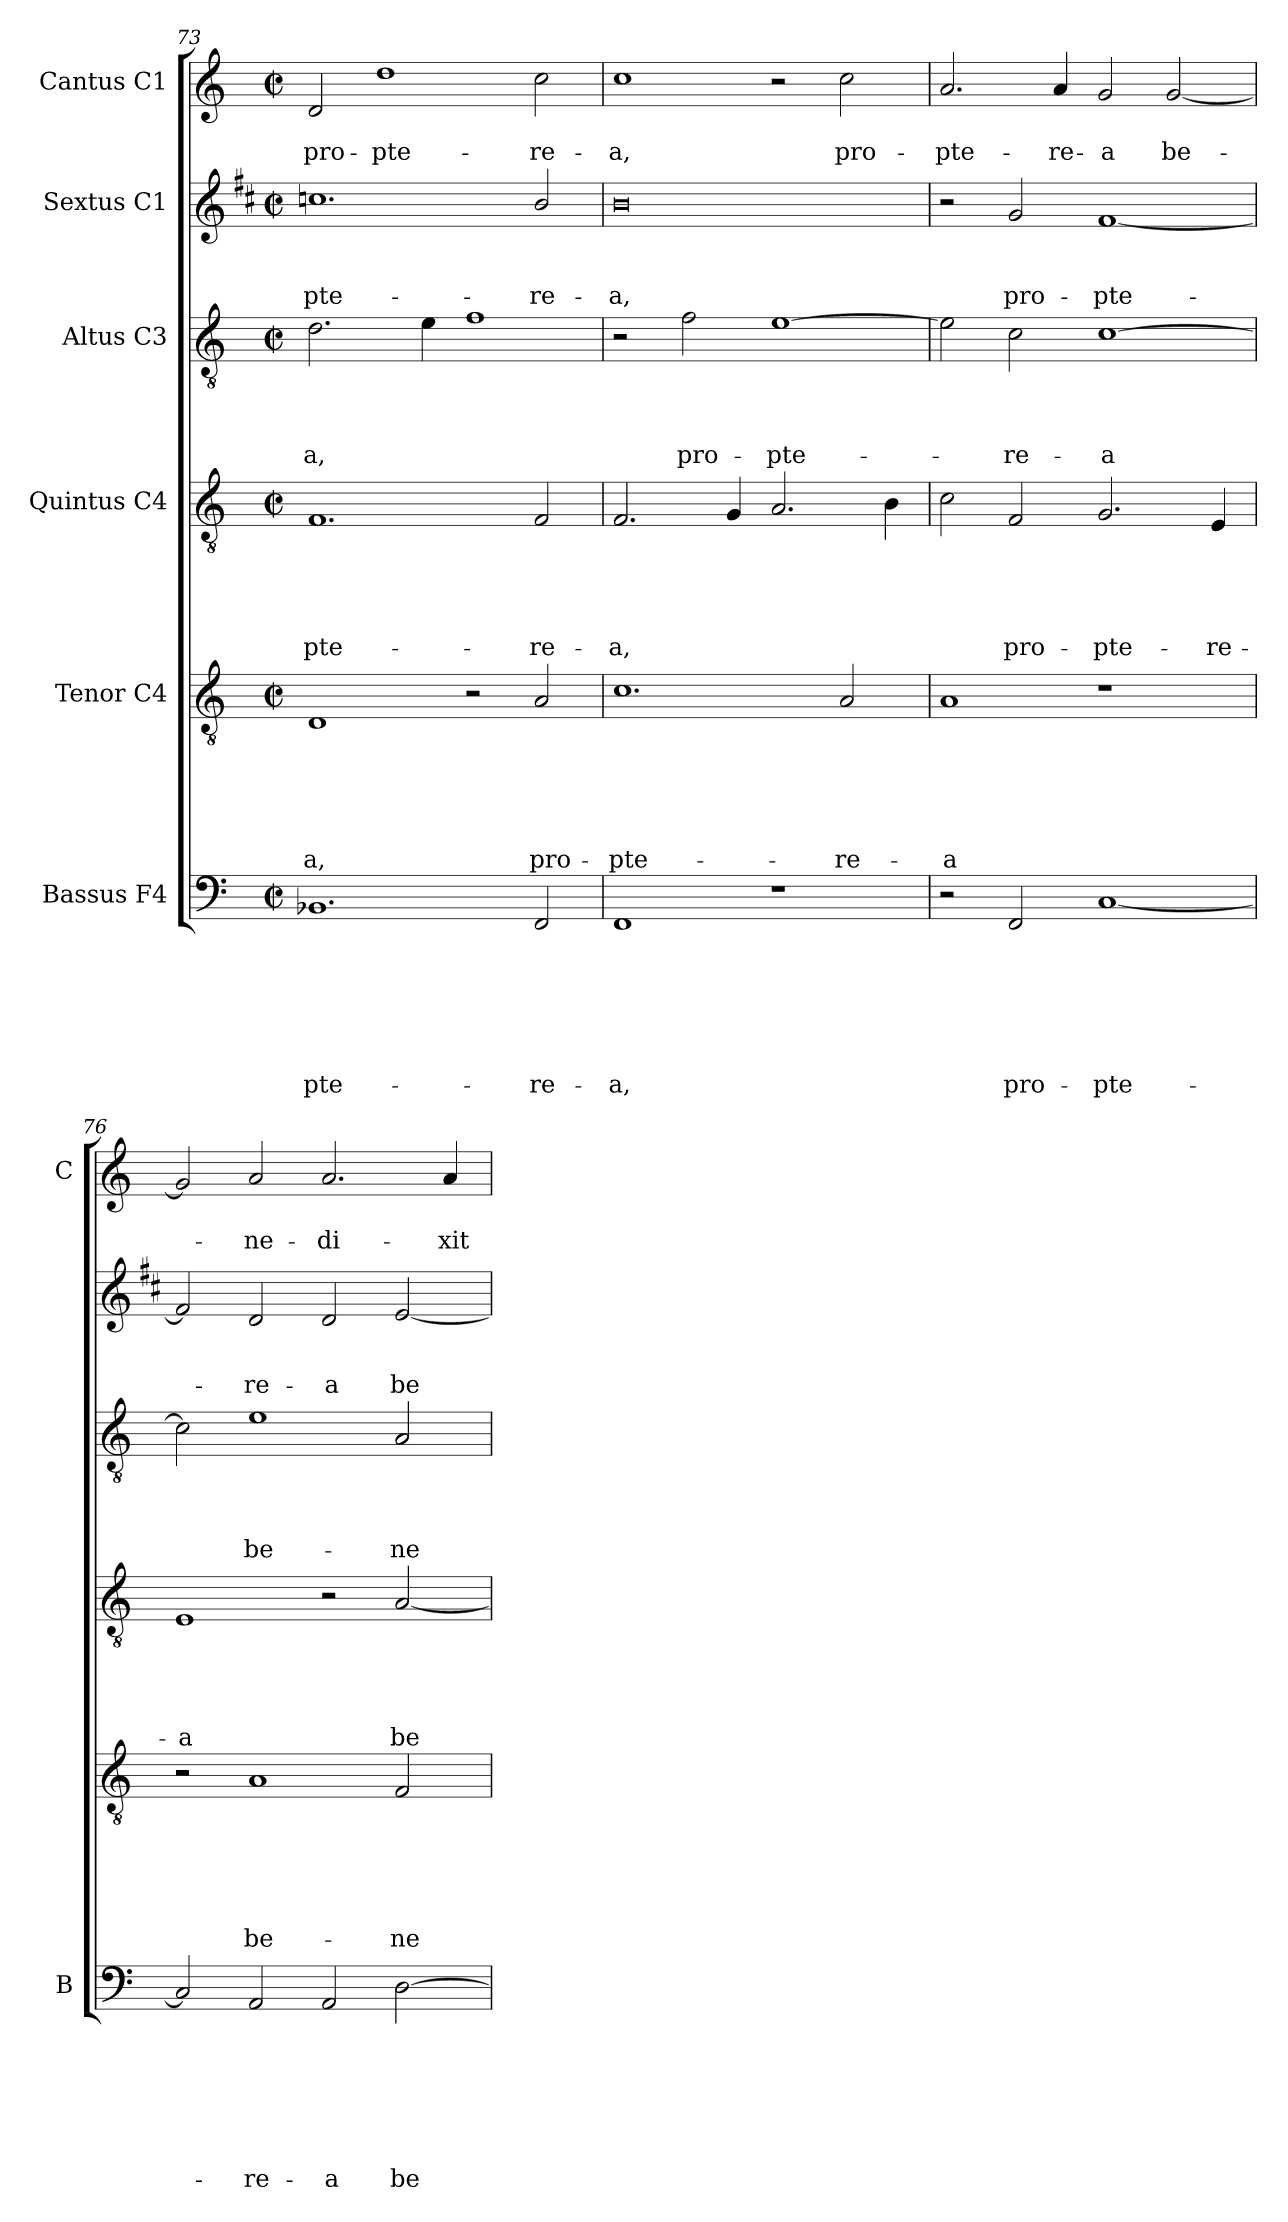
**kern	**text	**text	**text	**text	**text	**text	**text	**kern	**text	**text	**text	**text	**text	**text	**kern	**text	**text	**text	**text	**text	**kern	**text	**text	**text	**text	**kern	**text	**text	**text	**kern	**text	**text
*part6	*part6	*part6	*part6	*part6	*part6	*part6	*part6	*part5	*part5	*part5	*part5	*part5	*part5	*part5	*part4	*part4	*part4	*part4	*part4	*part4	*part3	*part3	*part3	*part3	*part3	*part2	*part2	*part2	*part2	*part1	*part1	*part1
*staff6	*staff6	*staff6	*staff6	*staff6	*staff6	*staff6	*staff6	*staff5	*staff5	*staff5	*staff5	*staff5	*staff5	*staff5	*staff4	*staff4	*staff4	*staff4	*staff4	*staff4	*staff3	*staff3	*staff3	*staff3	*staff3	*staff2	*staff2	*staff2	*staff2	*staff1	*staff1	*staff1
*I"Bassus F4	*	*	*	*	*	*	*	*I"Tenor C4	*	*	*	*	*	*	*I"Quintus C4	*	*	*	*	*	*I"Altus C3	*	*	*	*	*I"Sextus C1	*	*	*	*I"Cantus C1	*	*
*I'B	*	*	*	*	*	*	*	*	*	*	*	*	*	*	*	*	*	*	*	*	*	*	*	*	*	*	*	*	*	*I'C	*	*
*clefF4	*	*	*	*	*	*	*	*clefGv2	*	*	*	*	*	*	*clefGv2	*	*	*	*	*	*clefGv2	*	*	*	*	*clefG2	*	*	*	*clefG2	*	*
*	*	*	*	*	*	*	*	*	*	*	*	*	*	*	*	*	*	*	*	*	*	*	*	*	*	*ITrd1c2	*	*	*	*	*	*
*k[]	*	*	*	*	*	*	*	*k[]	*	*	*	*	*	*	*k[]	*	*	*	*	*	*k[]	*	*	*	*	*k[]	*	*	*	*k[]	*	*
*C:	*	*	*	*	*	*	*	*C:	*	*	*	*	*	*	*C:	*	*	*	*	*	*C:	*	*	*	*	*C:	*	*	*	*C:	*	*
*M2/2	*	*	*	*	*	*	*	*M2/2	*	*	*	*	*	*	*M2/2	*	*	*	*	*	*M2/2	*	*	*	*	*M2/2	*	*	*	*M2/2	*	*
*met(c|)	*	*	*	*	*	*	*	*met(c|)	*	*	*	*	*	*	*met(c|)	*	*	*	*	*	*met(c|)	*	*	*	*	*met(c|)	*	*	*	*met(c|)	*	*
=73	=73	=73	=73	=73	=73	=73	=73	=73	=73	=73	=73	=73	=73	=73	=73	=73	=73	=73	=73	=73	=73	=73	=73	=73	=73	=73	=73	=73	=73	=73	=73	=73
!	!	!	!	!	!	!	!LO:LY:b	!	!	!	!	!	!	!LO:LY:b	!	!	!	!	!	!LO:LY:b	!	!	!	!	!LO:LY:b	!	!	!	!LO:LY:b	!	!	!LO:LY:b
1.BB-X	.	.	.	.	.	.	-pte-	1D	.	.	.	.	.	-a,	1.F	.	.	.	.	-pte-	2.d\	.	.	.	-a,	1.b-X	.	.	-pte-	2d/	.	pro-
!	!	!	!	!	!	!	!	!	!	!	!	!	!	!	!	!	!	!	!	!	!	!	!	!	!	!	!	!	!	!	!	!LO:LY:b
.	.	.	.	.	.	.	.	.	.	.	.	.	.	.	.	.	.	.	.	.	.	.	.	.	.	.	.	.	.	1dd	.	-pte-
.	.	.	.	.	.	.	.	.	.	.	.	.	.	.	.	.	.	.	.	.	4e\	.	.	.	.	.	.	.	.	.	.	.
.	.	.	.	.	.	.	.	2r	.	.	.	.	.	.	.	.	.	.	.	.	1f	.	.	.	.	.	.	.	.	.	.	.
!	!	!	!	!	!	!	!LO:LY:b	!	!	!	!	!	!	!LO:LY:b	!	!	!	!	!	!LO:LY:b	!	!	!	!	!	!	!	!	!LO:LY:b	!	!	!LO:LY:b
2FF/	.	.	.	.	.	.	-re-	2A/	.	.	.	.	.	pro-	2F/	.	.	.	.	-re-	.	.	.	.	.	2a/	.	.	-re-	2cc\	.	-re-
!!LO:LB:g=z
=74	=74	=74	=74	=74	=74	=74	=74	=74	=74	=74	=74	=74	=74	=74	=74	=74	=74	=74	=74	=74	=74	=74	=74	=74	=74	=74	=74	=74	=74	=74	=74	=74
!	!	!	!	!	!	!	!LO:LY:b	!	!	!	!	!	!	!LO:LY:b	!	!	!	!	!	!LO:LY:b	!	!	!	!	!	!	!	!	!LO:LY:b	!	!	!LO:LY:b
1FF	.	.	.	.	.	.	-a,	1.c	.	.	.	.	.	-pte-	2.F/	.	.	.	.	-a,	2r	.	.	.	.	0a	.	.	-a,	1cc	.	-a,
!	!	!	!	!	!	!	!	!	!	!	!	!	!	!	!	!	!	!	!	!	!	!	!	!	!LO:LY:b	!	!	!	!	!	!	!
.	.	.	.	.	.	.	.	.	.	.	.	.	.	.	.	.	.	.	.	.	2f\	.	.	.	pro-	.	.	.	.	.	.	.
.	.	.	.	.	.	.	.	.	.	.	.	.	.	.	4G/	.	.	.	.	.	.	.	.	.	.	.	.	.	.	.	.	.
!	!	!	!	!	!	!	!	!	!	!	!	!	!	!	!	!	!	!	!	!	!	!	!	!	!LO:LY:b	!	!	!	!	!	!	!
1r	.	.	.	.	.	.	.	.	.	.	.	.	.	.	2.A/	.	.	.	.	.	[1e	.	.	.	-pte-	.	.	.	.	2r	.	.
!	!	!	!	!	!	!	!	!	!	!	!	!	!	!LO:LY:b	!	!	!	!	!	!	!	!	!	!	!	!	!	!	!	!	!	!LO:LY:b
.	.	.	.	.	.	.	.	2A/	.	.	.	.	.	-re-	.	.	.	.	.	.	.	.	.	.	.	.	.	.	.	2cc\	.	pro-
.	.	.	.	.	.	.	.	.	.	.	.	.	.	.	4B\	.	.	.	.	.	.	.	.	.	.	.	.	.	.	.	.	.
=75	=75	=75	=75	=75	=75	=75	=75	=75	=75	=75	=75	=75	=75	=75	=75	=75	=75	=75	=75	=75	=75	=75	=75	=75	=75	=75	=75	=75	=75	=75	=75	=75
!	!	!	!	!	!	!	!	!	!	!	!	!	!	!LO:LY:b	!	!	!	!	!	!	!	!	!	!	!	!	!	!	!	!	!	!LO:LY:b
2r	.	.	.	.	.	.	.	1A	.	.	.	.	.	-a	2c\	.	.	.	.	.	2e\]	.	.	.	.	2r	.	.	.	2.a/	.	-pte-
!	!	!	!	!	!	!	!LO:LY:b	!	!	!	!	!	!	!	!	!	!	!	!	!LO:LY:b	!	!	!	!	!LO:LY:b	!	!	!	!LO:LY:b	!	!	!
2FF/	.	.	.	.	.	.	pro-	.	.	.	.	.	.	.	2F/	.	.	.	.	pro-	2c\	.	.	.	-re-	2f/	.	.	pro-	.	.	.
!	!	!	!	!	!	!	!	!	!	!	!	!	!	!	!	!	!	!	!	!	!	!	!	!	!	!	!	!	!	!	!	!LO:LY:b
.	.	.	.	.	.	.	.	.	.	.	.	.	.	.	.	.	.	.	.	.	.	.	.	.	.	.	.	.	.	4a/	.	-re-
!	!	!	!	!	!	!	!LO:LY:b	!	!	!	!	!	!	!	!	!	!	!	!	!LO:LY:b	!	!	!	!	!LO:LY:b	!	!	!	!LO:LY:b	!	!	!LO:LY:b
[1C	.	.	.	.	.	.	-pte-	1r	.	.	.	.	.	.	2.G/	.	.	.	.	-pte-	[1c	.	.	.	-a	[1e	.	.	-pte-	2g/	.	-a
!	!	!	!	!	!	!	!	!	!	!	!	!	!	!	!	!	!	!	!	!	!	!	!	!	!	!	!	!	!	!	!	!LO:LY:b
.	.	.	.	.	.	.	.	.	.	.	.	.	.	.	.	.	.	.	.	.	.	.	.	.	.	.	.	.	.	[2g/	.	be-
!	!	!	!	!	!	!	!	!	!	!	!	!	!	!	!	!	!	!	!	!LO:LY:b	!	!	!	!	!	!	!	!	!	!	!	!
.	.	.	.	.	.	.	.	.	.	.	.	.	.	.	4E/	.	.	.	.	-re-	.	.	.	.	.	.	.	.	.	.	.	.
=76	=76	=76	=76	=76	=76	=76	=76	=76	=76	=76	=76	=76	=76	=76	=76	=76	=76	=76	=76	=76	=76	=76	=76	=76	=76	=76	=76	=76	=76	=76	=76	=76
!	!	!	!	!	!	!	!	!	!	!	!	!	!	!	!	!	!	!	!	!LO:LY:b	!	!	!	!	!	!	!	!	!	!	!	!
2C/]	.	.	.	.	.	.	.	2r	.	.	.	.	.	.	1E	.	.	.	.	-a	2c\]	.	.	.	.	2e/]	.	.	.	2g/]	.	.
!	!	!	!	!	!	!	!LO:LY:b	!	!	!	!	!	!	!LO:LY:b	!	!	!	!	!	!	!	!	!	!	!LO:LY:b	!	!	!	!LO:LY:b	!	!	!LO:LY:b
2AA/	.	.	.	.	.	.	-re-	1A	.	.	.	.	.	be-	.	.	.	.	.	.	1e	.	.	.	be-	2c/	.	.	-re-	2a/	.	-ne-
!	!	!	!	!	!	!	!LO:LY:b	!	!	!	!	!	!	!	!	!	!	!	!	!	!	!	!	!	!	!	!	!	!LO:LY:b	!	!	!LO:LY:b
2AA/	.	.	.	.	.	.	-a	.	.	.	.	.	.	.	2r	.	.	.	.	.	.	.	.	.	.	2c/	.	.	-a	2.a/	.	-di-
!	!	!	!	!	!	!	!LO:LY:b	!	!	!	!	!	!	!LO:LY:b	!	!	!	!	!	!LO:LY:b	!	!	!	!	!LO:LY:b	!	!	!	!LO:LY:b	!	!	!
[2D\	.	.	.	.	.	.	be-	2F/	.	.	.	.	.	-ne-	[2A/	.	.	.	.	be-	2A/	.	.	.	-ne-	[2d/	.	.	be-	.	.	.
!	!	!	!	!	!	!	!	!	!	!	!	!	!	!	!	!	!	!	!	!	!	!	!	!	!	!	!	!	!	!	!	!LO:LY:b
.	.	.	.	.	.	.	.	.	.	.	.	.	.	.	.	.	.	.	.	.	.	.	.	.	.	.	.	.	.	4a/	.	-xit
=	=	=	=	=	=	=	=	=	=	=	=	=	=	=	=	=	=	=	=	=	=	=	=	=	=	=	=	=	=	=	=	=
*-	*-	*-	*-	*-	*-	*-	*-	*-	*-	*-	*-	*-	*-	*-	*-	*-	*-	*-	*-	*-	*-	*-	*-	*-	*-	*-	*-	*-	*-	*-	*-	*-
